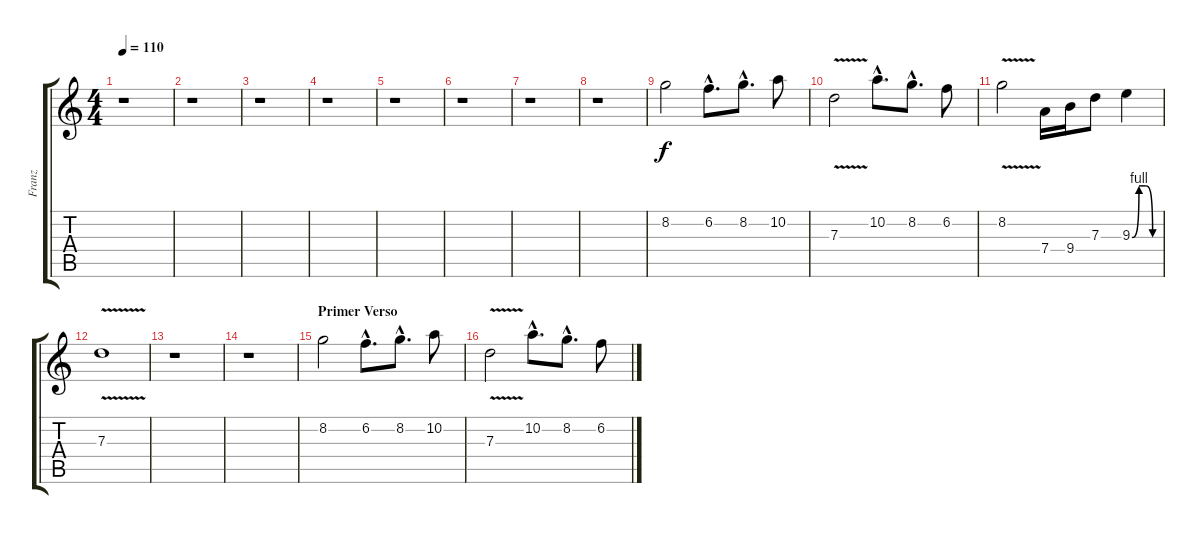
\track ("Franz" "Franz") {instrument distortionguitar}
\staff {score tabs}
\tuning (E4 B3 G3 D3 A2 E2) {hide}
\ts (4 4)
\tempo 110
\clef g2
\ks c
r.1{dy f instrument distortionguitar} |
r.1 |
r.1 |
r.1 |
r.1 |
r.1 |
r.1 |
r.1 |
8.2.2 6.2{hac}.8{d} 8.2{hac}.8{d} 10.2.8 |
7.3{v}.2 10.2{hac}.8{d} 8.2{hac}.8{d} 6.2.8 |
8.2{v}.2 7.4.16 9.4.16 7.3.8 9.3{be (custom 0 0 15 4 30 4 45 0 60 0)}.4 |
7.3{v}.1 |
r.1 |
r.1 |
\section ("" "Primer Verso")
8.2.2 6.2{hac}.8{d} 8.2{hac}.8{d} 10.2.8 |
7.3{v}.2 10.2{hac}.8{d} 8.2{hac}.8{d} 6.2.8
